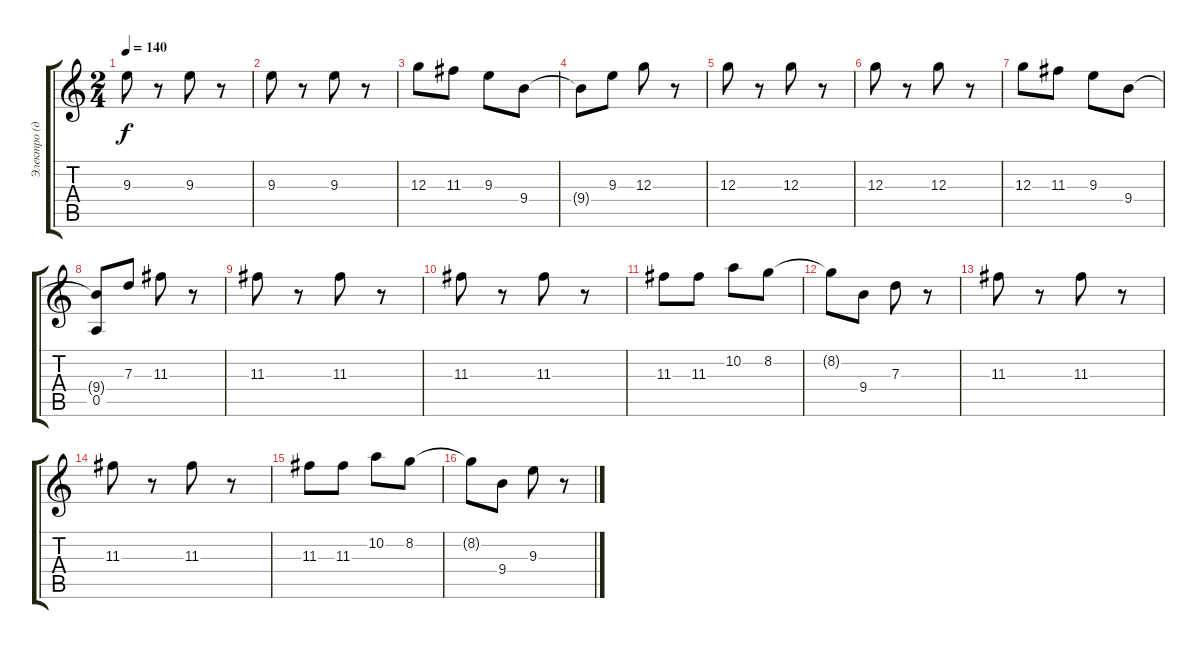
\track ("Электро (дисторшн)" "Электро (д") {instrument distortionguitar}
\staff {score tabs}
\tuning (E4 B3 G3 D3 A2 E2) {hide}
\ts (2 4)
\tempo 140
\clef g2
\ks c
9.3.8{dy f} r.8 9.3.8 r.8 |
9.3.8 r.8 9.3.8 r.8 |
12.3.8 11.3.8 9.3.8 9.4.8 |
9.4{t}.8{balance 8} 9.3.8 12.3.8 r.8 |
12.3.8 r.8 12.3.8 r.8 |
12.3.8 r.8 12.3.8 r.8 |
12.3.8 11.3.8 9.3.8 9.4.8 |
(9.4{t} 0.5).8 7.3.8 11.3.8 r.8 |
11.3.8 r.8 11.3.8 r.8 |
11.3.8 r.8 11.3.8 r.8 |
11.3.8 11.3.8 10.2.8 8.2.8 |
8.2{t}.8 9.4.8 7.3.8 r.8 |
11.3.8 r.8 11.3.8 r.8 |
11.3.8 r.8 11.3.8 r.8 |
11.3.8 11.3.8 10.2.8 8.2.8 |
8.2{t}.8 9.4.8 9.3.8 r.8
